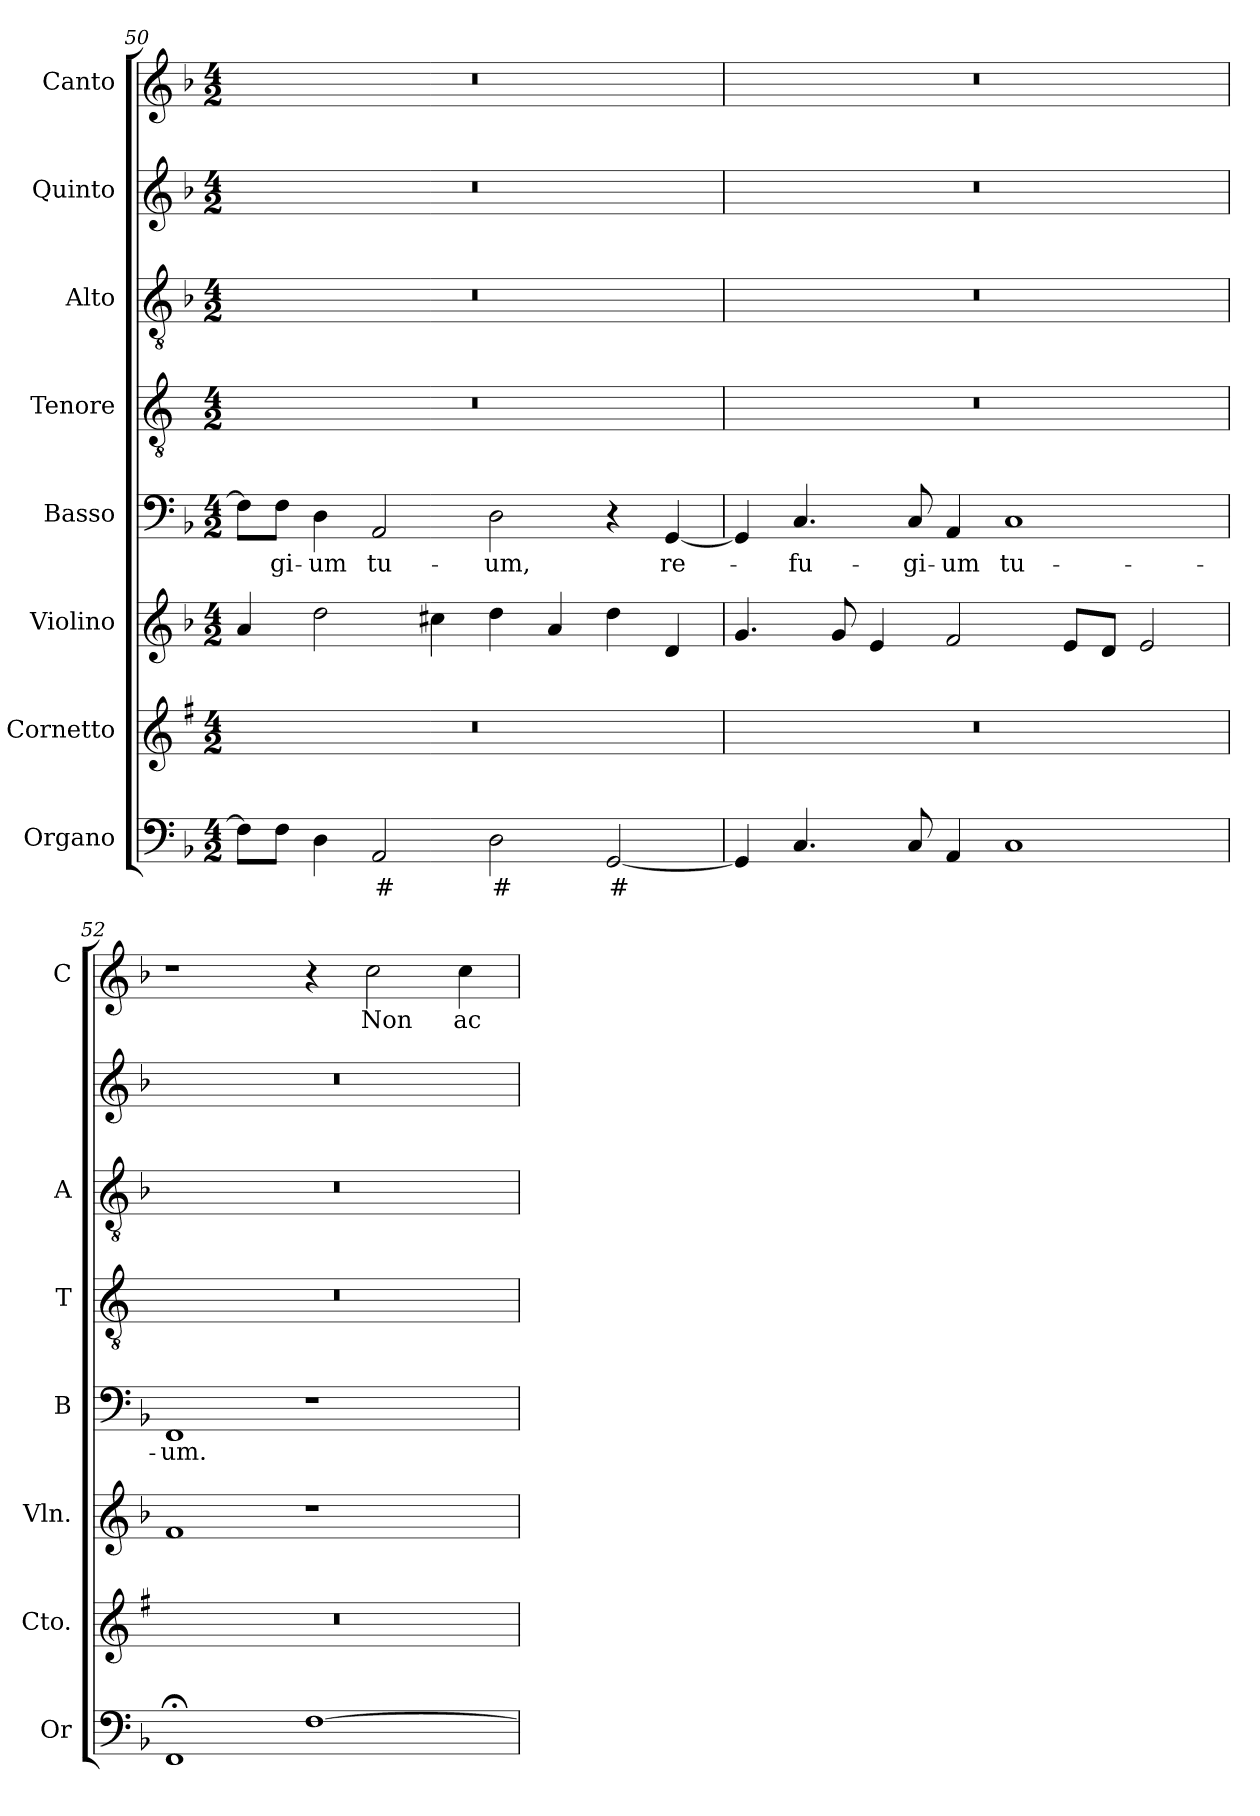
**kern	**text	**kern	**kern	**kern	**text	**kern	**kern	**kern	**kern	**text
*part8	*part8	*part7	*part6	*part5	*part5	*part4	*part3	*part2	*part1	*part1
*staff8	*staff8	*staff7	*staff6	*staff5	*staff5	*staff4	*staff3	*staff2	*staff1	*staff1
*I"Organo	*	*I"Cornetto	*I"Violino	*I"Basso	*	*I"Tenore	*I"Alto	*I"Quinto	*I"Canto	*
*I'Or	*	*I'Cto.	*I'Vln.	*I'B	*	*I'T	*I'A	*	*I'C	*
!!LO:LB:g=z
*clefF4	*	*clefG2	*clefG2	*clefF4	*	*clefGv2	*clefGv2	*clefG2	*clefG2	*
*	*	*ITrd1c2	*	*	*	*ITrd4c7	*	*	*	*
*k[b-]	*	*k[b-]	*k[b-]	*k[b-]	*	*k[b-]	*k[b-]	*k[b-]	*k[b-]	*
*F:	*	*F:	*F:	*F:	*	*F:	*F:	*F:	*F:	*
*M4/2	*	*M4/2	*M4/2	*M4/2	*	*M4/2	*M4/2	*M4/2	*M4/2	*
=50	=50	=50	=50	=50	=50	=50	=50	=50	=50	=50
8F\L]	.	0r	4a/	8F\L]	.	0r	0r	0r	0r	.
!	!	!	!	!	!LO:LY:b	!	!	!	!	!
8F\J	.	.	.	8F\J	-gi-	.	.	.	.	.
!	!	!	!	!	!LO:LY:b	!	!	!	!	!
4D\	.	.	2dd\	4D\	-um	.	.	.	.	.
!	!LO:LY:b	!	!	!	!LO:LY:b	!	!	!	!	!
2AA/	#	.	.	2AA/	tu-	.	.	.	.	.
.	.	.	4cc#X\	.	.	.	.	.	.	.
!	!LO:LY:b	!	!	!	!LO:LY:b	!	!	!	!	!
2D\	#	.	4dd\	2D\	-um,	.	.	.	.	.
.	.	.	4a/	.	.	.	.	.	.	.
!	!LO:LY:b	!	!	!	!	!	!	!	!	!
[2GG/	#	.	4dd\	4r	.	.	.	.	.	.
!	!	!	!	!	!LO:LY:b	!	!	!	!	!
.	.	.	4d/	[4GG/	re-	.	.	.	.	.
=51	=51	=51	=51	=51	=51	=51	=51	=51	=51	=51
4GG/]	.	0r	4.g/	4GG/]	.	0r	0r	0r	0r	.
!	!	!	!	!	!LO:LY:b	!	!	!	!	!
4.C/	.	.	.	4.C/	-fu-	.	.	.	.	.
.	.	.	8g/	.	.	.	.	.	.	.
.	.	.	4e/	.	.	.	.	.	.	.
!	!	!	!	!	!LO:LY:b	!	!	!	!	!
8C/	.	.	.	8C/	-gi-	.	.	.	.	.
!	!	!	!	!	!LO:LY:b	!	!	!	!	!
4AA/	.	.	2f/	4AA/	-um	.	.	.	.	.
!	!	!	!	!	!LO:LY:b	!	!	!	!	!
1C	.	.	.	1C	tu-	.	.	.	.	.
.	.	.	8e/L	.	.	.	.	.	.	.
.	.	.	8d/J	.	.	.	.	.	.	.
.	.	.	2e/	.	.	.	.	.	.	.
=52	=52	=52	=52	=52	=52	=52	=52	=52	=52	=52
!	!	!	!	!	!LO:LY:b	!	!	!	!	!
1FF;<	.	0r	1f	1FF	-um.	0r	0r	0r	1r	.
[1F	.	.	1r	1r	.	.	.	.	4r	.
!	!	!	!	!	!	!	!	!	!	!LO:LY:b
.	.	.	.	.	.	.	.	.	2cc\	Non
!	!	!	!	!	!	!	!	!	!	!LO:LY:b
.	.	.	.	.	.	.	.	.	4cc\	ac-
=	=	=	=	=	=	=	=	=	=	=
*-	*-	*-	*-	*-	*-	*-	*-	*-	*-	*-
